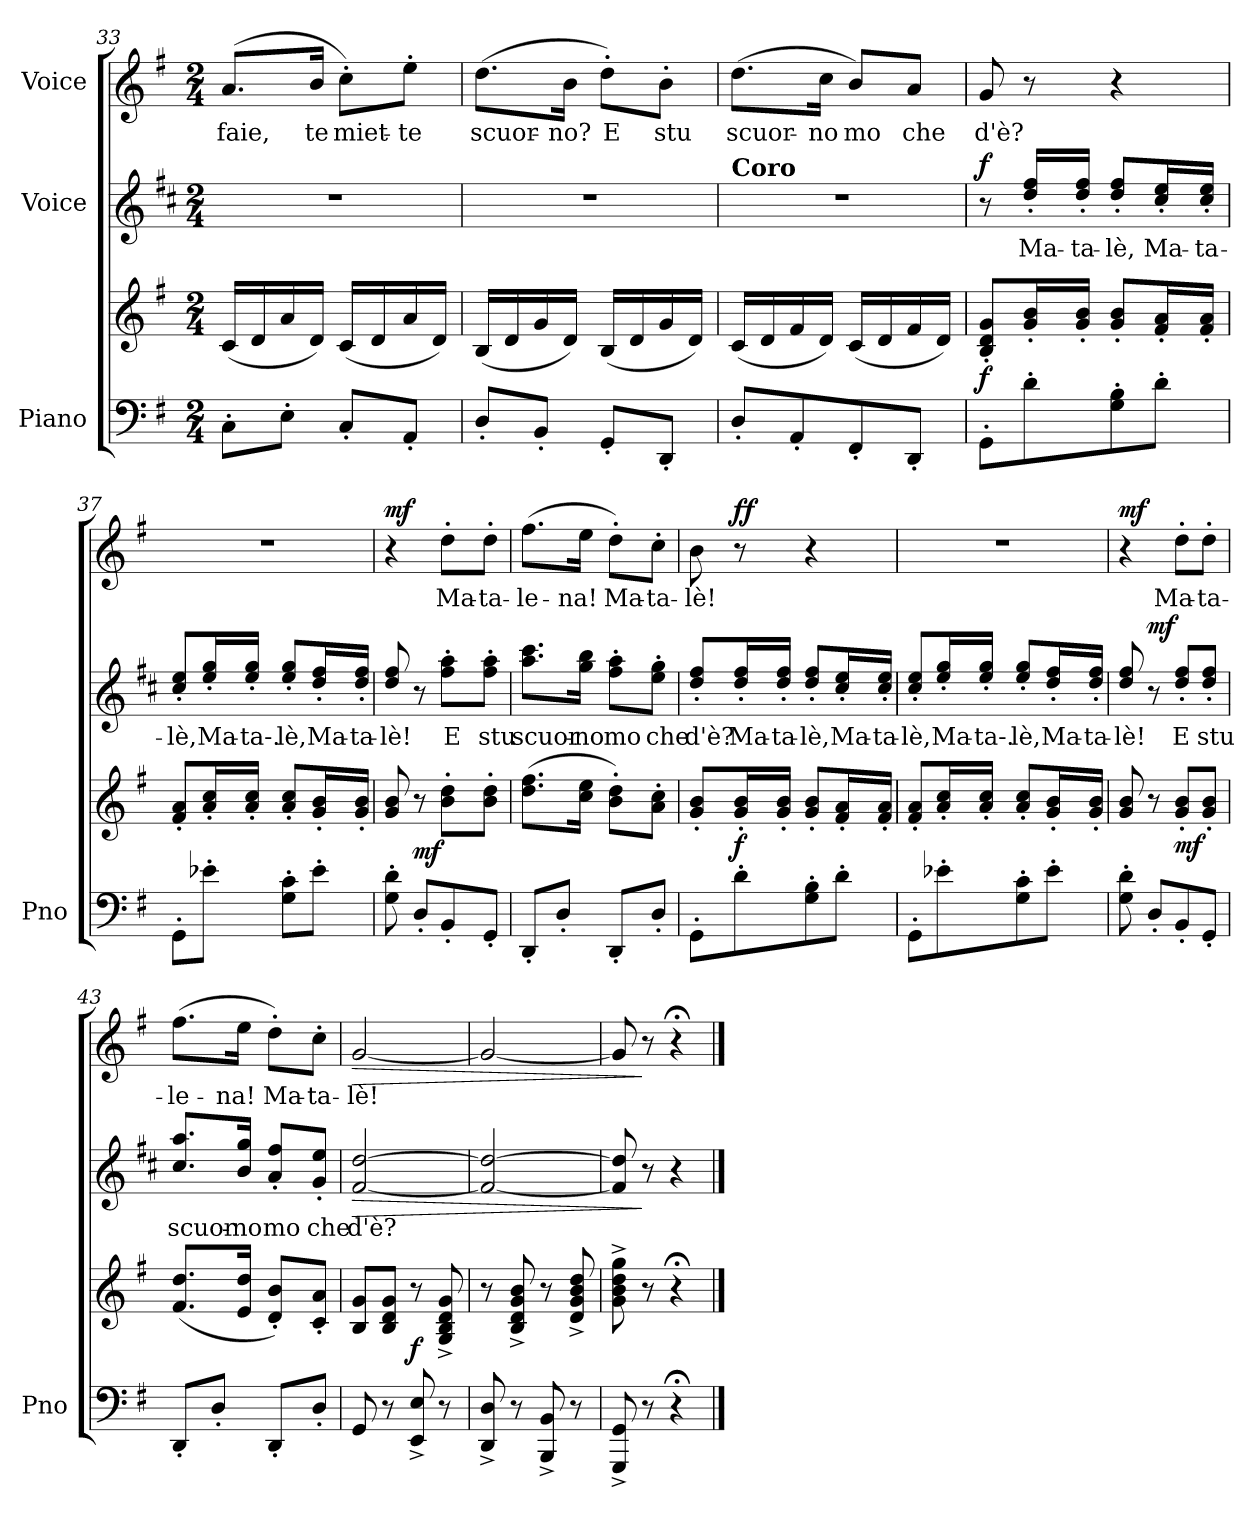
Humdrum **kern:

**kern	**kern	**dynam	**kern	**text	**dynam	**kern	**text	**dynam
*part3	*part3	*part3	*part2	*part2	*part2	*part1	*part1	*part1
*staff4	*staff3	*staff3/4	*staff2	*staff2	*staff2	*staff1	*staff1	*staff1
*I"Piano	*	*	*I"Voice	*	*	*I"Voice	*	*
*I'Pno	*	*	*	*	*	*	*	*
*clefF4	*clefG2	*	*clefG2	*	*	*clefG2	*	*
*	*	*	*ITrd4c7	*	*	*	*	*
*k[f#]	*k[f#]	*	*k[f#]	*	*	*k[f#]	*	*
*M2/4	*M2/4	*	*M2/4	*	*	*M2/4	*	*
=33	=33	=33	=33	=33	=33	=33	=33	=33
!	!	!	!	!	!	!	!LO:LY:b	!
8C'\L	(<16c/LL	.	2r	.	.	(>8.a/L	faie,	.
.	16d/	.	.	.	.	.	.	.
8E'\J	16a/	.	.	.	.	.	.	.
!	!	!	!	!	!	!	!LO:LY:b	!
.	16d/JJ)	.	.	.	.	16b/Jk	te	.
!	!	!	!	!	!	!	!LO:LY:b	!
8C'/L	(<16c/LL	.	.	.	.	8cc'\L)	miet-	.
.	16d/	.	.	.	.	.	.	.
!	!	!	!	!	!	!	!LO:LY:b	!
8AA'/J	16a/	.	.	.	.	8ee'\J	te	.
.	16d/JJ)	.	.	.	.	.	.	.
=34	=34	=34	=34	=34	=34	=34	=34	=34
!	!	!	!	!	!	!	!LO:LY:b	!
8D'/L	(<16B/LL	.	2r	.	.	(>8.dd\L	scuor-	.
.	16d/	.	.	.	.	.	.	.
8BB'/J	16g/	.	.	.	.	.	.	.
!	!	!	!	!	!	!	!LO:LY:b	!
.	16d/JJ)	.	.	.	.	16b\Jk	no?	.
!	!	!	!	!	!	!	!LO:LY:b	!
8GG'/L	(<16B/LL	.	.	.	.	8dd'\L)	E	.
.	16d/	.	.	.	.	.	.	.
!	!	!	!	!	!	!	!LO:LY:b	!
8DD'/J	16g/	.	.	.	.	8b'\J	stu	.
.	16d/JJ)	.	.	.	.	.	.	.
!!LO:PB:g=z
=35	=35	=35	=35	=35	=35	=35	=35	=35
!	!	!	!LO:TX:a:B:t=Coro	!	!	!	!	!
!	!	!	!	!	!	!	!LO:LY:b	!
8D'/L	(<16c/LL	.	2r	.	.	(>8.dd\L	scuor-	.
.	16d/	.	.	.	.	.	.	.
8AA'/	16f#/	.	.	.	.	.	.	.
!	!	!	!	!	!	!	!LO:LY:b	!
.	16d/JJ)	.	.	.	.	16cc\Jk	no	.
!	!	!	!	!	!	!	!LO:LY:b	!
8FF#'/	(<16c/LL	.	.	.	.	8b/L)	mo	.
.	16d/	.	.	.	.	.	.	.
!	!	!	!	!	!	!	!LO:LY:b	!
8DD'/J	16f#/	.	.	.	.	8a/J	che	.
.	16d/JJ)	.	.	.	.	.	.	.
=36	=36	=36	=36	=36	=36	=36	=36	=36
!	!	!LO:DY:b	!	!	!LO:DY:b	!	!LO:LY:b	!
8GG'\L	8B/' 8d/' 8g/'L	f	8r	.	f	8g/	d'è?	.
!	!	!	!	!LO:LY:b	!	!	!	!
8d'\	16g/' 16b/'L	.	16g'/ 16b'/LL	Ma-	.	8r	.	.
!	!	!	!	!LO:LY:b	!	!	!	!
.	16g/' 16b/'JJ	.	16g'/ 16b'/JJ	ta-	.	.	.	.
!	!	!	!	!LO:LY:b	!	!	!	!
8G\' 8B\'	8g/' 8b/'L	.	8g'/ 8b'/L	lè,	.	4r	.	.
!	!	!	!	!LO:LY:b	!	!	!	!
8d'\J	16f#/' 16a/'L	.	16f#'/ 16a'/L	Ma-	.	.	.	.
!	!	!	!	!LO:LY:b	!	!	!	!
.	16f#/' 16a/'JJ	.	16f#'/ 16a'/JJ	ta-	.	.	.	.
=37	=37	=37	=37	=37	=37	=37	=37	=37
!	!	!	!	!LO:LY:b	!	!	!	!
8GG'\L	8f#/' 8a/'L	.	8f#'/ 8a'/L	lè,	.	2r	.	.
!	!	!	!	!LO:LY:b	!	!	!	!
8e-X'\J	16a/' 16cc/'L	.	16a'/ 16cc'/L	Ma-	.	.	.	.
!	!	!	!	!LO:LY:b	!	!	!	!
.	16a/' 16cc/'JJ	.	16a'/ 16cc'/JJ	ta-.	.	.	.	.
!	!	!	!	!LO:LY:b	!	!	!	!
8G\' 8c\'L	8a/' 8cc/'L	.	8a'/ 8cc'/L	lè,	.	.	.	.
!	!	!	!	!LO:LY:b	!	!	!	!
8e-'\J	16g/' 16b/'L	.	16g'/ 16b'/L	Ma-	.	.	.	.
!	!	!	!	!LO:LY:b	!	!	!	!
.	16g/' 16b/'JJ	.	16g'/ 16b'/JJ	ta-	.	.	.	.
!!LO:LB:g=z
=38	=38	=38	=38	=38	=38	=38	=38	=38
!	!	!	!	!LO:LY:b	!	!	!	!LO:DY:a
8G\' 8d\'	8g/ 8b/	.	8g/ 8b/	lè!	.	4r	.	mf
!	!	!LO:DY:b	!	!	!	!	!	!
8D'/L	8r	mf	8r	.	.	.	.	.
!	!	!	!	!LO:LY:b	!	!	!LO:LY:b	!
8BB'/	8b\' 8dd\'L	.	8b'\ 8dd'\L	E	.	8dd'\L	Ma-	.
!	!	!	!	!LO:LY:b	!	!	!LO:LY:b	!
8GG'/J	8b\' 8dd\'J	.	8b'\ 8dd'\J	stu	.	8dd'\J	ta-	.
=39	=39	=39	=39	=39	=39	=39	=39	=39
!	!	!	!	!LO:LY:b	!	!	!LO:LY:b	!
8DD'/L	(>8.dd\ 8.ff#\L	.	8.dd\ 8.ff#\L	scuor-	.	(>8.ff#\L	le-	.
8D'/J	.	.	.	.	.	.	.	.
!	!	!	!	!LO:LY:b	!	!	!LO:LY:b	!
.	16cc\ 16ee\Jk	.	16cc\ 16ee\Jk	no	.	16ee\Jk	na!	.
!	!	!	!	!LO:LY:b	!	!	!LO:LY:b	!
8DD'/L	8b\' 8dd\'L)	.	8b'\ 8dd'\L	mo	.	8dd'\L)	Ma-	.
!	!	!	!	!LO:LY:b	!	!	!LO:LY:b	!
8D'/J	8a\' 8cc\'J	.	8a'\ 8cc'\J	che	.	8cc'\J	ta-	.
=40	=40	=40	=40	=40	=40	=40	=40	=40
!	!	!	!	!LO:LY:b	!	!	!LO:LY:b	!
8GG'\L	8g/' 8b/'L	.	8g'/ 8b'/L	d'è?	.	8b\	lè!	.
!	!	!LO:DY:b	!	!LO:LY:b	!	!	!	!LO:DY:a
!	!	!	!	!	!	!	!	!LO:DY:n=1:b
8d'\	16g/' 16b/'L	f	16g'/ 16b'/L	Ma-	.	8r	.	f f
!	!	!	!	!LO:LY:b	!	!	!	!
.	16g/' 16b/'JJ	.	16g'/ 16b'/JJ	ta-	.	.	.	.
!	!	!	!	!LO:LY:b	!	!	!	!
8G\' 8B\'	8g/' 8b/'L	.	8g'/ 8b'/L	lè,	.	4r	.	.
!	!	!	!	!LO:LY:b	!	!	!	!
8d'\J	16f#/' 16a/'L	.	16f#'/ 16a'/L	Ma-	.	.	.	.
!	!	!	!	!LO:LY:b	!	!	!	!
.	16f#/' 16a/'JJ	.	16f#'/ 16a'/JJ	ta-	.	.	.	.
=41	=41	=41	=41	=41	=41	=41	=41	=41
!	!	!	!	!LO:LY:b	!	!	!	!
8GG'\L	8f#/' 8a/'L	.	8f#'/ 8a'/L	lè,	.	2r	.	.
!	!	!	!	!LO:LY:b	!	!	!	!
8e-X'\	16a/' 16cc/'L	.	16a'/ 16cc'/L	Ma-	.	.	.	.
!	!	!	!	!LO:LY:b	!	!	!	!
.	16a/' 16cc/'JJ	.	16a'/ 16cc'/JJ	ta-.	.	.	.	.
!	!	!	!	!LO:LY:b	!	!	!	!
8G\' 8c\'	8a/' 8cc/'L	.	8a'/ 8cc'/L	lè,	.	.	.	.
!	!	!	!	!LO:LY:b	!	!	!	!
8e-'\J	16g/' 16b/'L	.	16g'/ 16b'/L	Ma-	.	.	.	.
!	!	!	!	!LO:LY:b	!	!	!	!
.	16g/' 16b/'JJ	.	16g'/ 16b'/JJ	ta-	.	.	.	.
!!LO:PB:g=z
=42	=42	=42	=42	=42	=42	=42	=42	=42
!	!	!	!	!LO:LY:b	!	!	!	!LO:DY:a
8G\' 8d\'	8g/ 8b/	.	8g/ 8b/	lè!	.	4r	.	mf
!	!	!	!	!	!LO:DY:b	!	!	!
8D'/L	8r	.	8r	.	mf	.	.	.
!	!	!LO:DY:b	!	!LO:LY:b	!	!	!LO:LY:b	!
8BB'/	8g/' 8b/'L	mf	8g'/ 8b'/L	E	.	8dd'\L	Ma-	.
!	!	!	!	!LO:LY:b	!	!	!LO:LY:b	!
8GG'/J	8g/' 8b/'J	.	8g'/ 8b'/J	stu	.	8dd'\J	ta-	.
=43	=43	=43	=43	=43	=43	=43	=43	=43
!	!	!	!	!LO:LY:b	!	!	!LO:LY:b	!
8DD'/L	(<8.f#/ 8.dd/L	.	8.f#/ 8.dd/L	scuor-	.	(>8.ff#\L	le-	.
8D'/J	.	.	.	.	.	.	.	.
!	!	!	!	!LO:LY:b	!	!	!LO:LY:b	!
.	16e/ 16dd/Jk	.	16e/ 16cc/Jk	no	.	16ee\Jk	na!	.
!	!	!	!	!LO:LY:b	!	!	!LO:LY:b	!
8DD'/L	8d/' 8b/'L)	.	8d'/ 8b'/L	mo	.	8dd'\L)	Ma-	.
!	!	!	!	!LO:LY:b	!	!	!LO:LY:b	!
8D'/J	8c/' 8a/'J	.	8c'/ 8a'/J	che	.	8cc'\J	ta-	.
=44	=44	=44	=44	=44	=44	=44	=44	=44
!	!	!	!	!LO:LY:b	!LO:HP:b	!	!LO:LY:b	!LO:HP:b
8GG/	8B/ 8g/L	.	[2B/ [2g/	d'è?	>	[2g/	lè!	>
8r	8B/ 8d/ 8g/J	.	.	.	.	.	.	.
!	!	!LO:DY:b	!	!	!	!	!	!
8EE/^ 8E/^	8r	f	.	.	.	.	.	.
8r	8G/^ 8B/^ 8d/^ 8g/^	.	.	.	.	.	.	.
=45	=45	=45	=45	=45	=45	=45	=45	=45
8DD/^ 8D/^	8r	.	2B/_ 2g/_	.	.	2g/_	.	.
8r	8B/^ 8d/^ 8g/^ 8b/^	.	.	.	.	.	.	.
8BBB/^ 8BB/^	8r	.	.	.	.	.	.	.
8r	8d/^ 8g/^ 8b/^ 8dd/^	.	.	.	.	.	.	.
=46	=46	=46	=46	=46	=46	=46	=46	=46
8GGG/^ 8GG/^	8g\^ 8b\^ 8dd\^ 8gg\^	.	8B/] 8g/]	.	.	8g/]	.	.
8r	8r	.	8r	.	]	8r	.	]
4r;<	4r;<	.	4r	.	.	4r;<	.	.
==	==	==	==	==	==	==	==	==
*-	*-	*-	*-	*-	*-	*-	*-	*-
